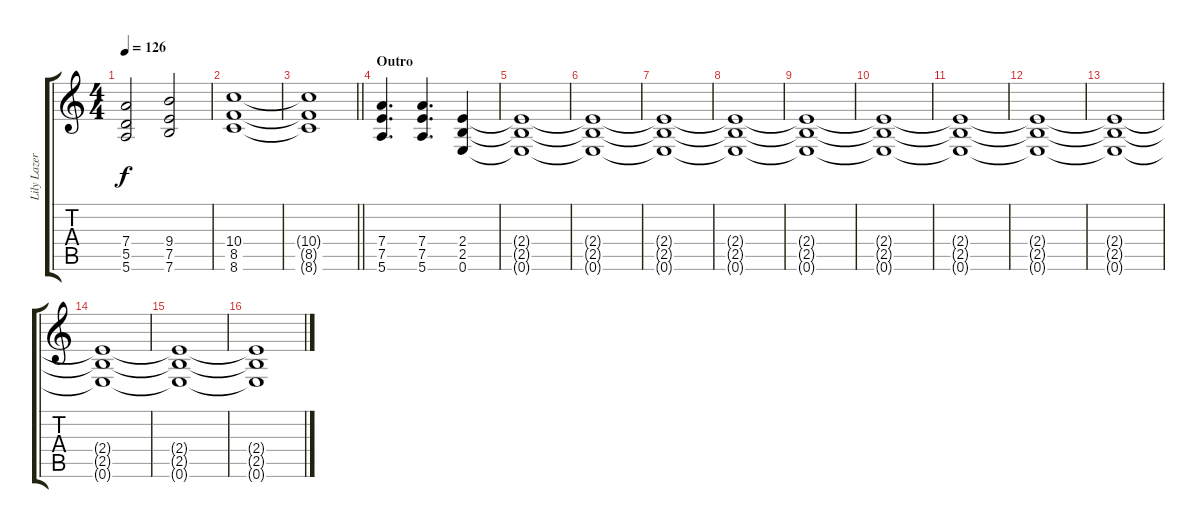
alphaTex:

\track ("Lily Lazer (Guitar)" "Lily Lazer") {instrument distortionguitar}
\staff {score tabs}
\tuning (E4 B3 G3 D3 A2 E2) {hide}
\ts (4 4)
\tempo 126
\clef g2
\ks c
(7.4{t} 5.5{t} 5.6{t}).2{dy f} (9.4 7.5 7.6).2 |
(10.4 8.5 8.6).1 |
\barLineRight lightlight
(10.4{t} 8.5{t} 8.6{t}).1 |
\section ("" "Outro")
(7.4 7.5 5.6).4{d} (7.4 7.5 5.6).4{d} (2.4 2.5 0.6).4 |
(2.4{t} 2.5{t} 0.6{t}).1 |
(2.4{t} 2.5{t} 0.6{t}).1 |
(2.4{t} 2.5{t} 0.6{t}).1 |
(2.4{t} 2.5{t} 0.6{t}).1 |
(2.4{t} 2.5{t} 0.6{t}).1 |
(2.4{t} 2.5{t} 0.6{t}).1 |
(2.4{t} 2.5{t} 0.6{t}).1 |
(2.4{t} 2.5{t} 0.6{t}).1 |
(2.4{t} 2.5{t} 0.6{t}).1 |
(2.4{t} 2.5{t} 0.6{t}).1 |
(2.4{t} 2.5{t} 0.6{t}).1 |
(2.4{t} 2.5{t} 0.6{t}).1
